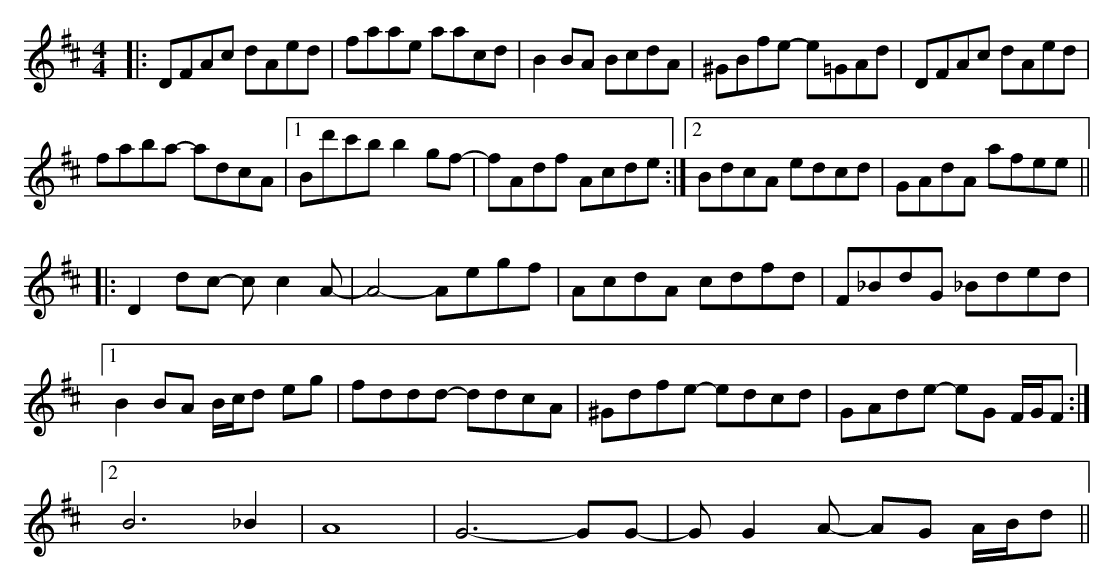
X:1
M:4/4
K:D
|:DFAc dAed|faae aacd|B2BA BcdA|^GBfe- e=GAd|DFAc dAed|
faba- adcA|1 Bd'c'b b2gf-|fAdf Acde:|2 BdcA edcd|GAdA afee||
|:D2dc- cc2A-|A4- Aegf|AcdA cdfd|F_BdG _Bded|
[1 B2BA B/c/d eg|fddd- ddcA|^Gdfe- edcd|GAde- eG F/G/F:|
[2 B6 _B2|A8|G6- GG-|GG2A- AG A/B/d||
